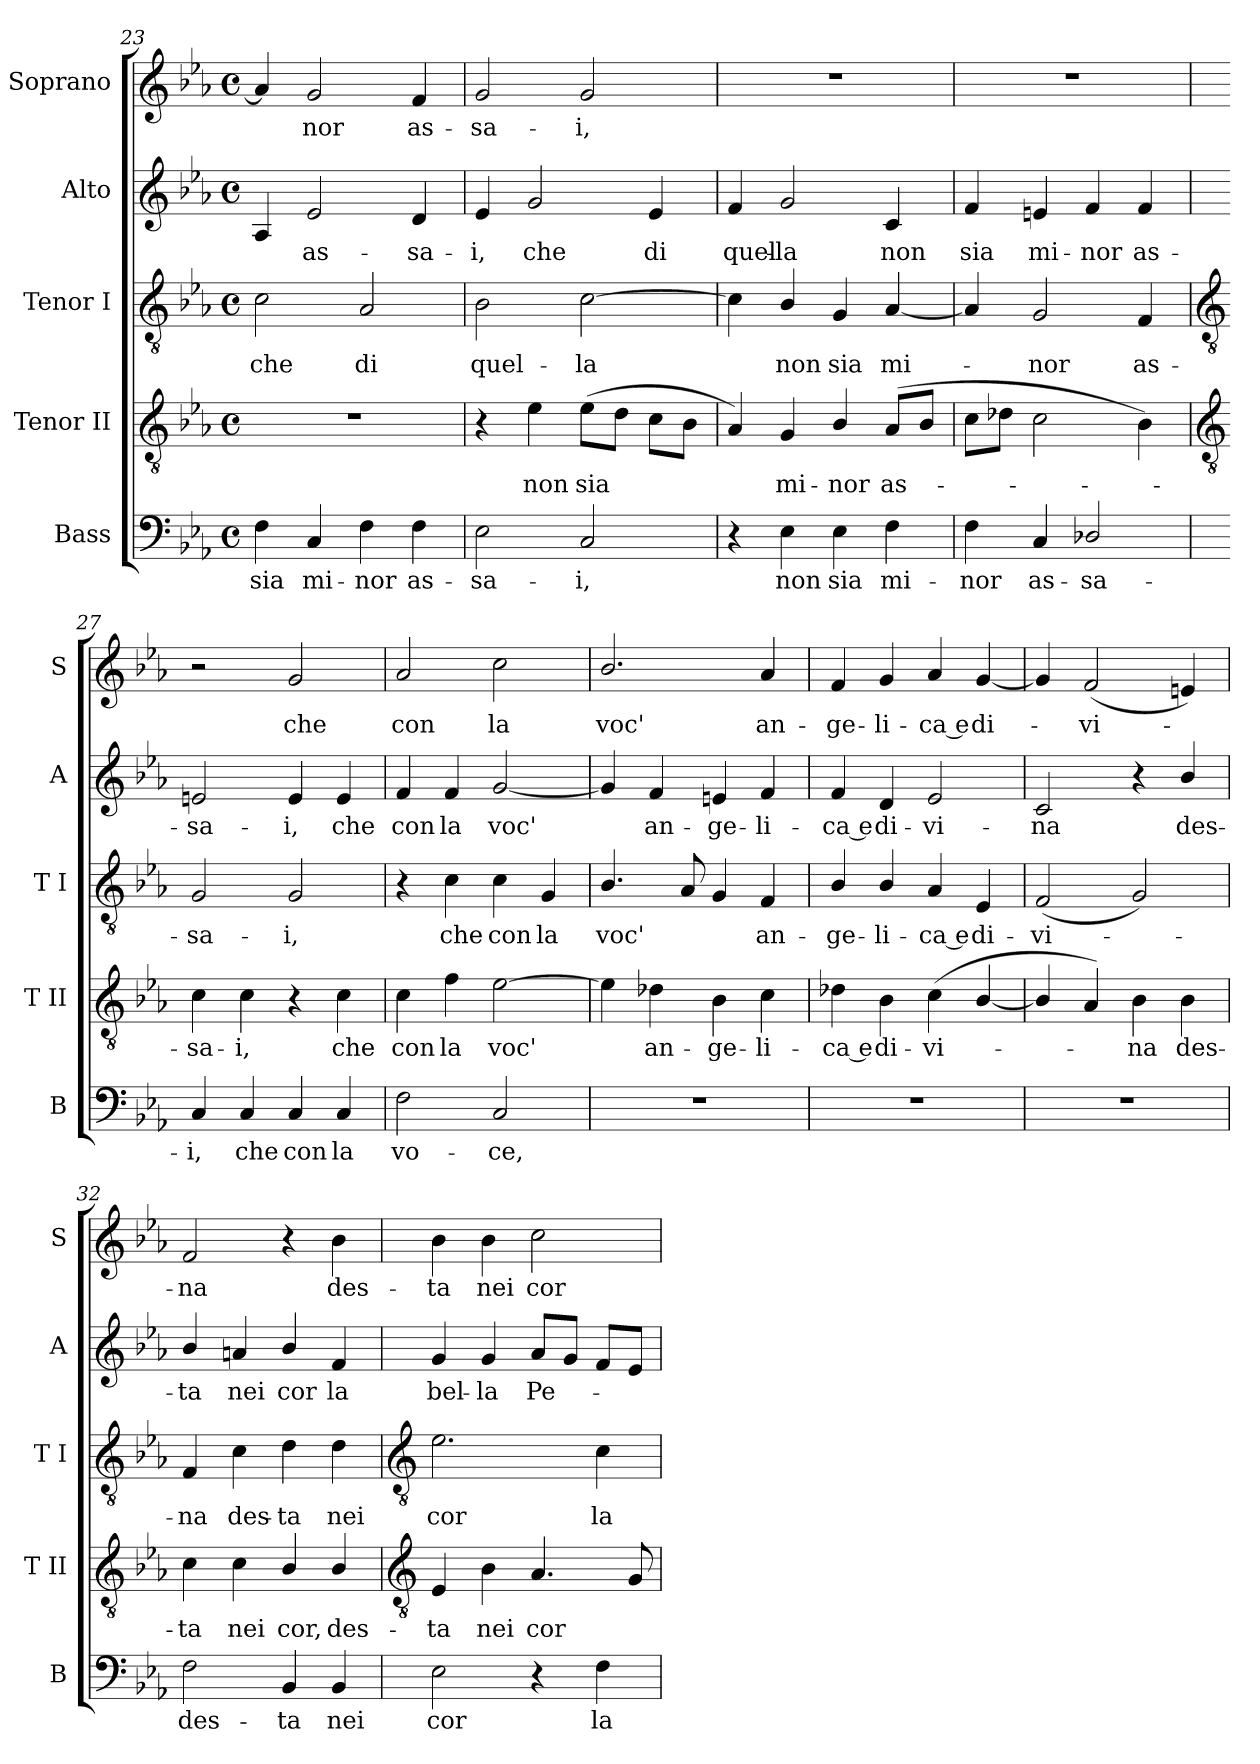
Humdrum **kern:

**kern	**text	**kern	**text	**kern	**text	**kern	**text	**kern	**text
*part5	*part5	*part4	*part4	*part3	*part3	*part2	*part2	*part1	*part1
*staff5	*staff5	*staff4	*staff4	*staff3	*staff3	*staff2	*staff2	*staff1	*staff1
*I"Bass	*	*I"Tenor II	*	*I"Tenor I	*	*I"Alto	*	*I"Soprano	*
*I'B	*	*I'T II	*	*I'T I	*	*I'A	*	*I'S	*
*clefF4	*	*clefGv2	*	*clefGv2	*	*clefG2	*	*clefG2	*
*k[b-e-a-]	*	*k[b-e-a-]	*	*k[b-e-a-]	*	*k[b-e-a-]	*	*k[b-e-a-]	*
*E-:	*	*E-:	*	*E-:	*	*E-:	*	*E-:	*
*M4/4	*	*M4/4	*	*M4/4	*	*M4/4	*	*M4/4	*
*met(c)	*	*met(c)	*	*met(c)	*	*met(c)	*	*met(c)	*
=23	=23	=23	=23	=23	=23	=23	=23	=23	=23
!	!LO:LY:b	!	!	!	!LO:LY:b	!	!	!	!
4F	sia	1r	.	2c	che	4A-	.	4a-]	.
!	!LO:LY:b	!	!	!	!	!	!LO:LY:b	!	!LO:LY:b
4C	mi-	.	.	.	.	2e-	as-	2g	nor
!	!LO:LY:b	!	!	!	!LO:LY:b	!	!	!	!
4F	-nor	.	.	2A-	di	.	.	.	.
!	!LO:LY:b	!	!	!	!	!	!LO:LY:b	!	!LO:LY:b
4F	as-	.	.	.	.	4d	-sa-	4f	as-
=24	=24	=24	=24	=24	=24	=24	=24	=24	=24
!	!LO:LY:b	!	!	!	!LO:LY:b	!	!LO:LY:b	!	!LO:LY:b
2E-	-sa-	4r	.	2B-	quel-	4e-	-i,	2g	-sa-
!	!	!	!LO:LY:b	!	!	!	!LO:LY:b	!	!
.	.	4e-	non	.	.	2g	che	.	.
!	!LO:LY:b	!	!LO:LY:b	!	!LO:LY:b	!	!	!	!LO:LY:b
2C	-i,	(>8e-L	sia	[2c	-la	.	.	2g	-i,
.	.	8dJ	.	.	.	.	.	.	.
!	!	!	!	!	!	!	!LO:LY:b	!	!
.	.	8cL	.	.	.	4e-	di	.	.
.	.	8B-J	.	.	.	.	.	.	.
=25	=25	=25	=25	=25	=25	=25	=25	=25	=25
!	!	!	!	!	!	!	!LO:LY:b	!	!
4r	.	4A-)	.	4c]	.	4f	quel-	1r	.
!	!LO:LY:b	!	!LO:LY:b	!	!LO:LY:b	!	!LO:LY:b	!	!
4E-	non	4G	mi-	4B-/	non	2g	-la	.	.
!	!LO:LY:b	!	!LO:LY:b	!	!LO:LY:b	!	!	!	!
4E-	sia	4B-/	-nor	4G	sia	.	.	.	.
!	!LO:LY:b	!	!LO:LY:b	!	!LO:LY:b	!	!LO:LY:b	!	!
4F	mi-	(<8A-L	as-	[4A-	mi-	4c	non	.	.
.	.	8B-J	.	.	.	.	.	.	.
=26	=26	=26	=26	=26	=26	=26	=26	=26	=26
!	!LO:LY:b	!	!	!	!	!	!LO:LY:b	!	!
4F	-nor	8cL	.	4A-]	.	4f	sia	1r	.
.	.	8d-XJ	.	.	.	.	.	.	.
!	!LO:LY:b	!	!	!	!LO:LY:b	!	!LO:LY:b	!	!
4C	as-	2c	.	2G	nor	4en	mi-	.	.
!	!LO:LY:b	!	!	!	!	!	!LO:LY:b	!	!
2D-X/	-sa-	.	.	.	.	4f	-nor	.	.
!	!	!	!	!	!LO:LY:b	!	!LO:LY:b	!	!
.	.	4B-)	.	4F	as-	4f	as-	.	.
!!LO:LB:g=z
=27	=27	=27	=27	=27	=27	=27	=27	=27	=27
*	*	*clefGv2	*	*clefGv2	*	*	*	*	*
!	!LO:LY:b	!	!LO:LY:b	!	!LO:LY:b	!	!LO:LY:b	!	!
4C	-i,	4c	sa-	2G	-sa-	2en	-sa-	2r	.
!	!LO:LY:b	!	!LO:LY:b	!	!	!	!	!	!
4C	che	4c	-i,	.	.	.	.	.	.
!	!LO:LY:b	!	!	!	!LO:LY:b	!	!LO:LY:b	!	!LO:LY:b
4C	con	4r	.	2G	-i,	4e	-i,	2g	che
!	!LO:LY:b	!	!LO:LY:b	!	!	!	!LO:LY:b	!	!
4C	la	4c	che	.	.	4e	che	.	.
=28	=28	=28	=28	=28	=28	=28	=28	=28	=28
!	!LO:LY:b	!	!LO:LY:b	!	!	!	!LO:LY:b	!	!LO:LY:b
2F	vo-	4c	con	4r	.	4f	con	2a-	con
!	!	!	!LO:LY:b	!	!LO:LY:b	!	!LO:LY:b	!	!
.	.	4f	la	4c	che	4f	la	.	.
!	!LO:LY:b	!	!LO:LY:b	!	!LO:LY:b	!	!LO:LY:b	!	!LO:LY:b
2C	-ce,	[2e-	voc'	4c	con	[2g	voc'	2cc	la
!	!	!	!	!	!LO:LY:b	!	!	!	!
.	.	.	.	4G	la	.	.	.	.
=29	=29	=29	=29	=29	=29	=29	=29	=29	=29
!	!	!	!	!	!LO:LY:b	!	!	!	!LO:LY:b
1r	.	4e-]	.	4.B-/	voc'	4g]	.	2.b-/	voc'
!	!	!	!LO:LY:b	!	!	!	!LO:LY:b	!	!
.	.	4d-X	an-	.	.	4f	an-	.	.
.	.	.	.	8A-	.	.	.	.	.
!	!	!	!LO:LY:b	!	!	!	!LO:LY:b	!	!
.	.	4B-	-ge-	4G	.	4en	-ge-	.	.
!	!	!	!LO:LY:b	!	!LO:LY:b	!	!LO:LY:b	!	!LO:LY:b
.	.	4c	-li-	4F	an-	4f	-li-	4a-	an-
=30	=30	=30	=30	=30	=30	=30	=30	=30	=30
!	!	!	!LO:LY:b	!	!LO:LY:b	!	!LO:LY:b	!	!LO:LY:b
1r	.	4d-X	-ca e	4B-/	-ge-	4f	-ca e	4f	-ge-
!	!	!	!LO:LY:b	!	!LO:LY:b	!	!LO:LY:b	!	!LO:LY:b
.	.	4B-	di-	4B-/	-li-	4d	di-	4g	-li-
!	!	!	!LO:LY:b	!	!LO:LY:b	!	!LO:LY:b	!	!LO:LY:b
.	.	(<4c	-vi-	4A-	-ca e	2e-	-vi-	4a-	-ca e
!	!	!	!	!	!LO:LY:b	!	!	!	!LO:LY:b
.	.	[4B-/	.	4E-	di-	.	.	[4g	di-
=31	=31	=31	=31	=31	=31	=31	=31	=31	=31
!	!	!	!	!	!LO:LY:b	!	!LO:LY:b	!	!
1r	.	4B-/]	.	(<2F	-vi-	2c	-na	4g]	.
!	!	!	!	!	!	!	!	!	!LO:LY:b
.	.	4A-)	.	.	.	.	.	(<2f	vi-
!	!	!	!LO:LY:b	!	!	!	!	!	!
.	.	4B-	na	2G)	.	4r	.	.	.
!	!	!	!LO:LY:b	!	!	!	!LO:LY:b	!	!
.	.	4B-	des-	.	.	4b-/	des-	4en)	.
=32	=32	=32	=32	=32	=32	=32	=32	=32	=32
!	!LO:LY:b	!	!LO:LY:b	!	!LO:LY:b	!	!LO:LY:b	!	!LO:LY:b
2F	des-	4c	-ta	4F	na	4b-/	-ta	2f	na
!	!	!	!LO:LY:b	!	!LO:LY:b	!	!LO:LY:b	!	!
.	.	4c	nei	4c	des-	4an	nei	.	.
!	!LO:LY:b	!	!LO:LY:b	!	!LO:LY:b	!	!LO:LY:b	!	!
4BB-	-ta	4B-/	cor,	4d	-ta	4b-/	cor	4r	.
!	!LO:LY:b	!	!LO:LY:b	!	!LO:LY:b	!	!LO:LY:b	!	!LO:LY:b
4BB-	nei	4B-/	des-	4d	nei	4f	la	4b-	des-
!!LO:LB:g=z
=33	=33	=33	=33	=33	=33	=33	=33	=33	=33
*	*	*clefGv2	*	*clefGv2	*	*	*	*	*
!	!LO:LY:b	!	!LO:LY:b	!	!LO:LY:b	!	!LO:LY:b	!	!LO:LY:b
2E-	cor	4E-	-ta	2.e-	cor	4g	bel-	4b-	-ta
!	!	!	!LO:LY:b	!	!	!	!LO:LY:b	!	!LO:LY:b
.	.	4B-	nei	.	.	4g	-la	4b-	nei
!	!	!	!LO:LY:b	!	!	!	!LO:LY:b	!	!LO:LY:b
4r	.	4.A-	cor	.	.	8a-L	Pe-	2cc	cor
.	.	.	.	.	.	8gJ	.	.	.
!	!LO:LY:b	!	!	!	!LO:LY:b	!	!	!	!
4F	la	.	.	4c	la	8fL	.	.	.
.	.	8G	.	.	.	8e-J	.	.	.
=	=	=	=	=	=	=	=	=	=
*-	*-	*-	*-	*-	*-	*-	*-	*-	*-
